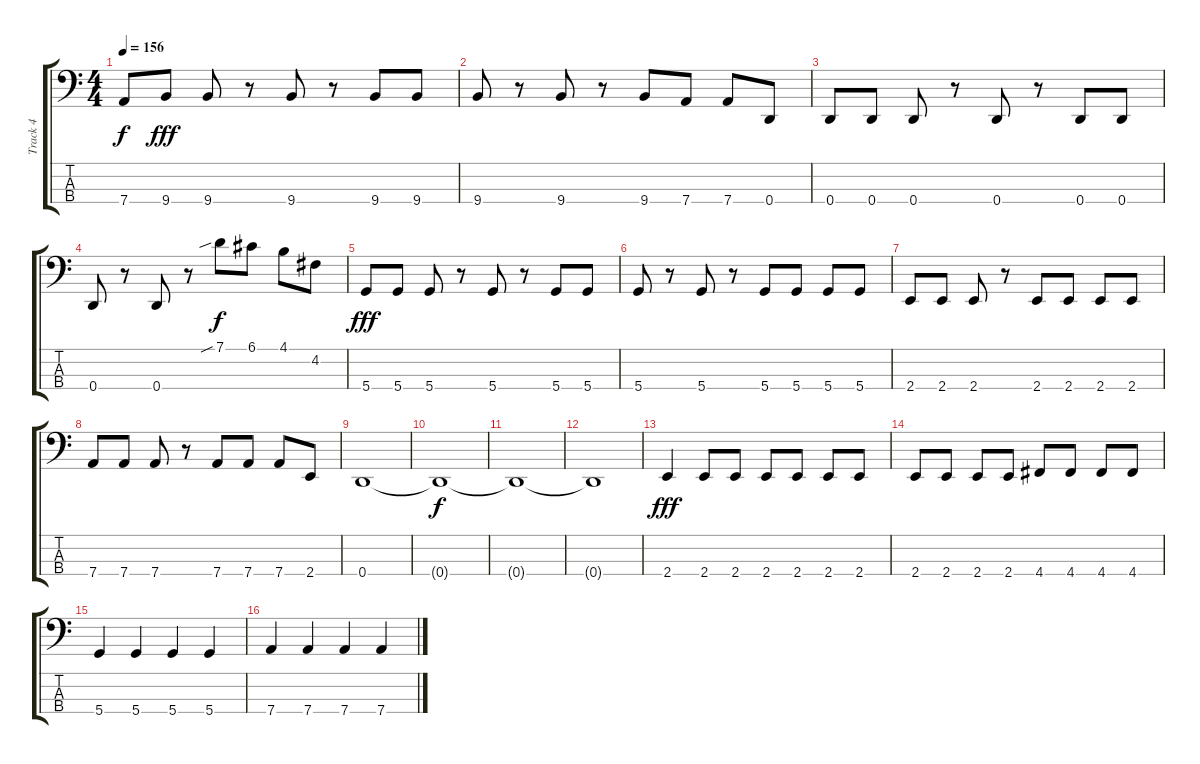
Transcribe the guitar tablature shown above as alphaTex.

\track ("Track 4" "Track 4") {instrument electricbassfinger}
\staff {score tabs}
\tuning (G2 D2 A1 D1) {hide}
\ts (4 4)
\tempo 156
\clef f4
\ks c
7.4{t}.8{dy f} 9.4.8{dy fff} 9.4.8 r.8 9.4.8 r.8 9.4.8 9.4.8 |
9.4.8 r.8 9.4.8 r.8 9.4.8 7.4.8 7.4.8 0.4.8 |
0.4.8 0.4.8 0.4.8 r.8 0.4.8 r.8 0.4.8 0.4.8 |
0.4.8 r.8 0.4.8 r.8 7.1{sib}.8{dy f} 6.1.8 4.1.8 4.2.8 |
5.4.8{dy fff} 5.4.8 5.4.8 r.8 5.4.8 r.8 5.4.8 5.4.8 |
5.4.8 r.8 5.4.8 r.8 5.4.8 5.4.8 5.4.8 5.4.8 |
2.4.8 2.4.8 2.4.8 r.8 2.4.8 2.4.8 2.4.8 2.4.8 |
7.4.8 7.4.8 7.4.8 r.8 7.4.8 7.4.8 7.4.8 2.4.8 |
0.4.1 |
0.4{t}.1{dy f} |
0.4{t}.1 |
0.4{t}.1 |
2.4.4{dy fff} 2.4.8 2.4.8 2.4.8 2.4.8 2.4.8 2.4.8 |
2.4.8 2.4.8 2.4.8 2.4.8 4.4.8 4.4.8 4.4.8 4.4.8 |
5.4.4 5.4.4 5.4.4 5.4.4 |
7.4.4 7.4.4 7.4.4 7.4.4
